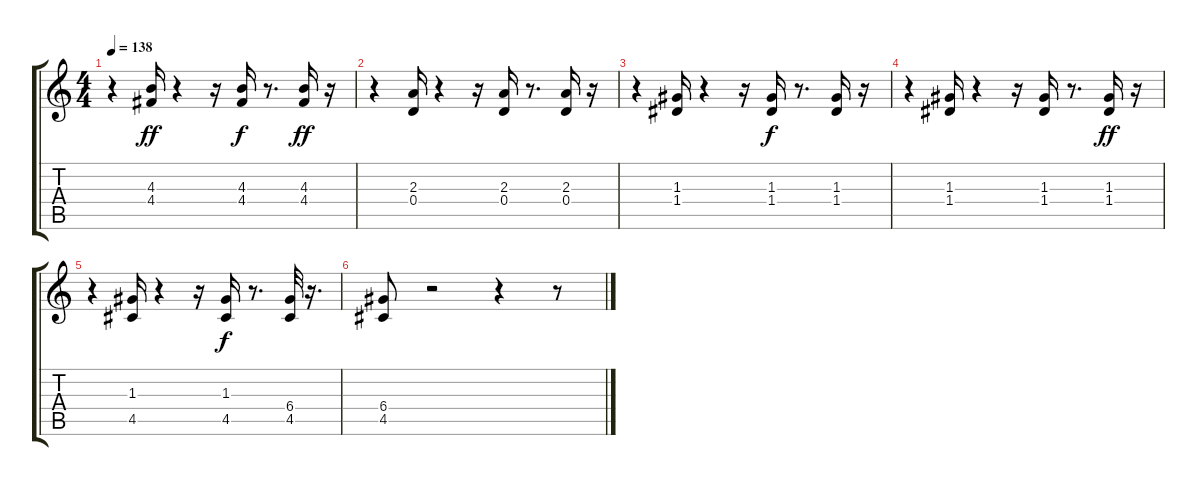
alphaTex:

\track "" {instrument overdrivenguitar}
\staff {score tabs}
\tuning (E4 B3 G3 D3 A2 E2) {hide}
\ts (4 4)
\tempo 138
\clef g2
\ks c
r.4{dy ff} (4.3 4.4).16 r.4 r.16 (4.3 4.4).16{dy f} r.8{d} (4.3 4.4).16{dy ff} r.16 |
r.4 (2.3 0.4).16 r.4 r.16 (2.3 0.4).16 r.8{d} (2.3 0.4).16 r.16 |
r.4 (1.3 1.4).16 r.4 r.16 (1.3 1.4).16{dy f} r.8{d} (1.3 1.4).16 r.16 |
r.4 (1.3 1.4).16 r.4 r.16 (1.3 1.4).16 r.8{d} (1.3 1.4).16{dy ff} r.16 |
r.4 (1.3 4.5).16 r.4 r.16 (1.3 4.5).16{dy f} r.8{d} (6.4 4.5).32 r.16{d} |
(6.4 4.5).8 r.2 r.4 r.8
